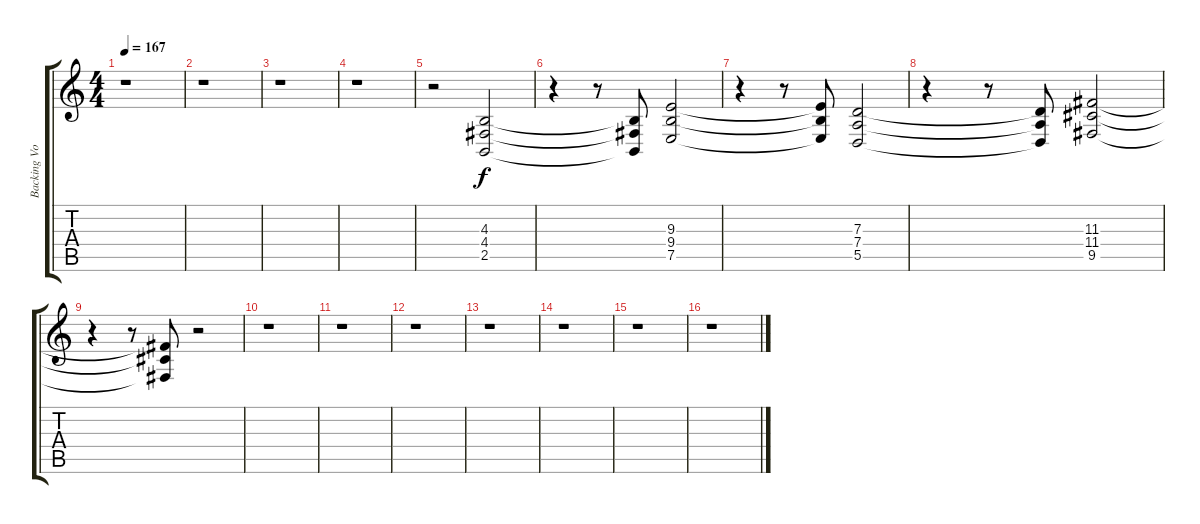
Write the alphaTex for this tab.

\track ("Backing Vocals" "Backing Vo") {instrument choiraahs}
\staff {score tabs}
\tuning (E4 B3 G3 D3 A2 E2) {hide}
\ts (4 4)
\tempo 167
\clef g2
\ks c
r.1{dy f} |
r.1 |
r.1 |
r.1 |
r.2 (4.3 4.4 2.5).2 |
r.4 r.8 (4.3{t} 4.4{t} 2.5{t}).8 (9.3 9.4 7.5).2 |
r.4 r.8 (9.3{t} 9.4{t} 7.5{t}).8 (7.3 7.4 5.5).2 |
r.4 r.8 (7.3{t} 7.4{t} 5.5{t}).8 (11.3 11.4 9.5).2 |
r.4 r.8 (11.3{t} 11.4{t} 9.5{t}).8 r.2 |
r.1 |
r.1 |
r.1 |
r.1 |
r.1 |
r.1 |
r.1
